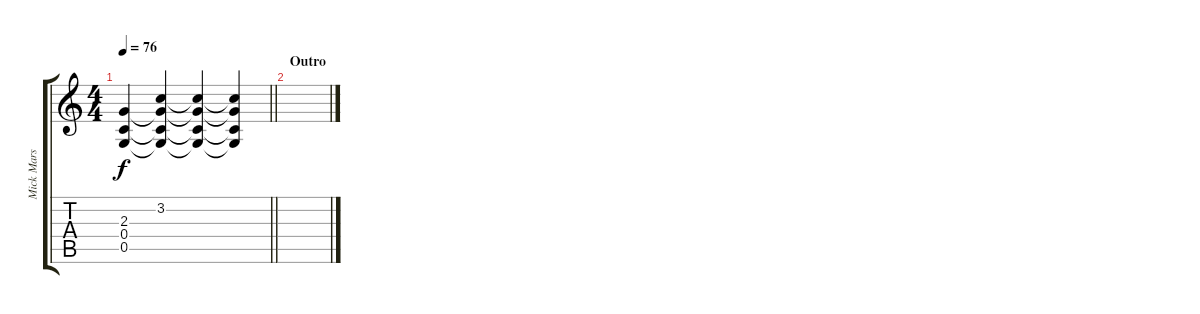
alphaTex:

\track ("Mick Mars Lead" "Mick Mars ") {instrument distortionguitar}
\staff {score tabs}
\tuning (D4 A3 F3 C3 G2 D2) {hide}
\ts (4 4)
\tempo 76
\clef g2
\barLineRight lightlight
\ks c
(2.3{t} 0.4{t} 0.5{t}).4{dy f} (3.2{t} 2.3{t} 0.4{t} 0.5{t}).4 (3.2{t} 2.3{t} 0.4{t} 0.5{t}).4 (3.2{t} 2.3{t} 0.4{t} 0.5{t}).4 |
\section ("" "Outro")
